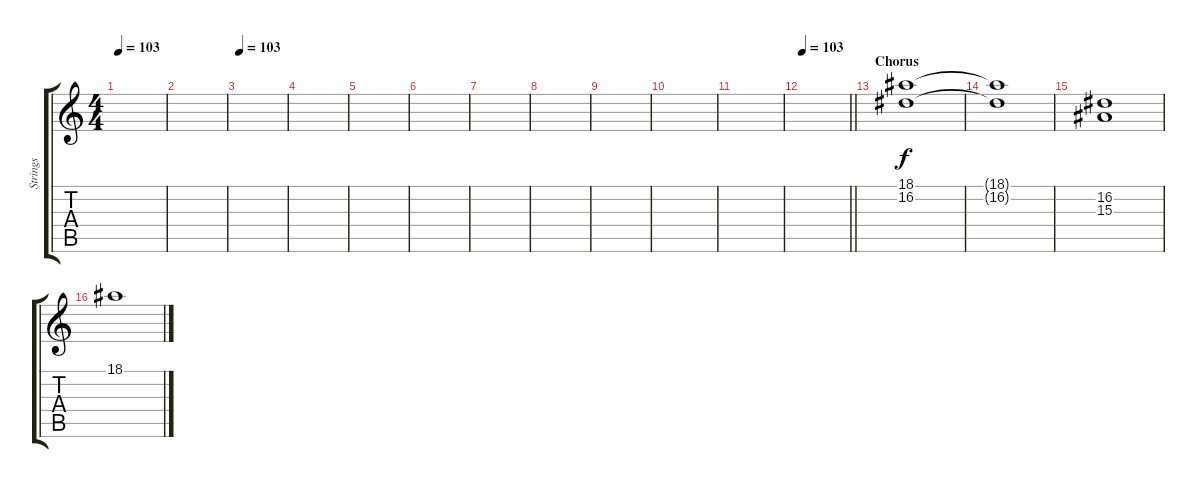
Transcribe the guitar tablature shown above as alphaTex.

\track ("Strings" "Strings") {instrument synthstrings1}
\staff {score tabs}
\tuning (E4 B3 G3 D3 A2 E2) {hide}
\ts (4 4)
\tempo 103
\clef g2
\ks c
|
|
\tempo 103
|
|
|
|
|
|
|
|
|
\tempo 103
\barLineRight lightlight
|
\section ("" "Chorus")
(18.1 16.2).1{volume 6} |
(18.1{t} 16.2{t}).1 |
(16.2 15.3).1 |
18.1.1
